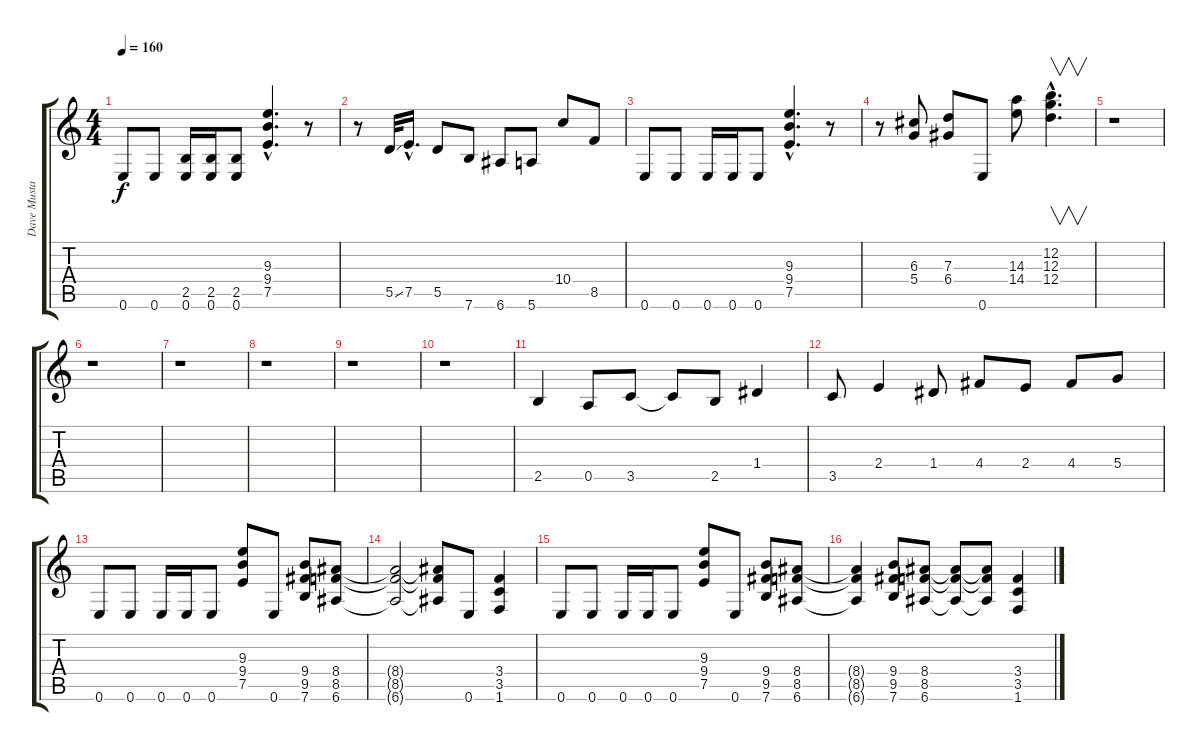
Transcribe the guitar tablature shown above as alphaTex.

\track ("Dave Mustaine" "Dave Musta") {instrument distortionguitar}
\staff {score tabs}
\tuning (E4 B3 G3 D3 A2 E2) {hide}
\ts (4 4)
\tempo 160
\clef g2
\ks c
0.6.8{dy f} 0.6.8 (2.5 0.6).16 (2.5 0.6).16 (2.5 0.6).8 (9.3{hac} 9.4{hac} 7.5{hac}).4{d} r.8 |
r.8 5.5{ss}.32 7.5{hac}.16{d} 5.5.8 7.6.8 6.6.8 5.6.8 10.4.8 8.5.8 |
0.6.8 0.6.8 0.6.16 0.6.16 0.6.8 (9.3{hac} 9.4{hac} 7.5{hac}).4{d} r.8 |
r.8 (6.3 5.4).8 (7.3 6.4).8 0.6.8 (14.3 14.4).8 (12.2{hac} 12.3{hac} 12.4{hac}).4{v d} |
r.1 |
r.1 |
r.1 |
r.1 |
r.1 |
r.1 |
2.5.4 0.5.8 3.5.8 3.5{t}.8 2.5.8 1.4.4 |
3.5.8 2.4.4 1.4.8 4.4.8 2.4.8 4.4.8 5.4.8 |
0.6.8 0.6.8 0.6.16 0.6.16 0.6.8 (9.3 9.4 7.5).8 0.6.8 (9.4 9.5 7.6).8 (8.4 8.5 6.6).8 |
(8.4{t} 8.5{t} 6.6{t}).2 (8.4{t} 8.5{t} 6.6{t}).8 0.6.8 (3.4 3.5 1.6).4 |
0.6.8 0.6.8 0.6.16 0.6.16 0.6.8 (9.3 9.4 7.5).8 0.6.8 (9.4 9.5 7.6).8 (8.4 8.5 6.6).8 |
(8.4{t} 8.5{t} 6.6{t}).4 (9.4 9.5 7.6).8 (8.4 8.5 6.6).8 (8.4{t} 8.5{t} 6.6{t}).8 (8.4{t} 8.5{t} 6.6{t}).8 (3.4 3.5 1.6).4
